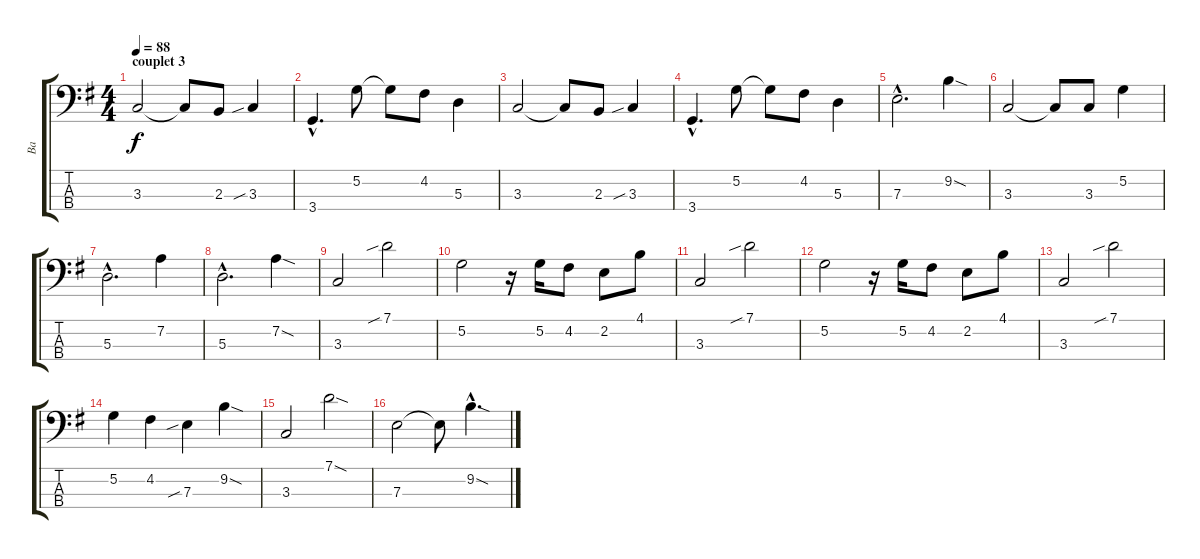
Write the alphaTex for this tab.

\track ("Ba" "Ba") {instrument fretlessbass}
\staff {score tabs}
\tuning (G2 D2 A1 E1) {hide}
\ts (4 4)
\section ("" "couplet 3")
\tempo 88
\clef f4
\ks g
3.3.2{dy f} 3.3{t}.8 2.3.8 3.3{sib}.4 |
3.4{hac}.4{d} 5.2.8 5.2{t}.8 4.2.8 5.3.4 |
3.3.2 3.3{t}.8 2.3.8 3.3{sib}.4 |
3.4{hac}.4{d} 5.2.8 5.2{t}.8 4.2.8 5.3.4 |
7.3{hac}.2{d} 9.2{sod}.4 |
3.3.2 3.3{t}.8 3.3.8 5.2.4 |
5.3{hac}.2{d} 7.2.4 |
5.3{hac}.2{d} 7.2{sod}.4 |
3.3.2 7.1{sib}.2 |
5.2.2 r.16 5.2.16 4.2.8 2.2.8 4.1.8 |
3.3.2 7.1{sib}.2 |
5.2.2 r.16 5.2.16 4.2.8 2.2.8 4.1.8 |
3.3.2 7.1{sib}.2 |
5.2.4 4.2.4 7.3{sib}.4 9.2{sod}.4 |
3.3.2 7.1{sod}.2 |
7.3.2 7.3{t}.8 9.2{sod hac}.4{d}
